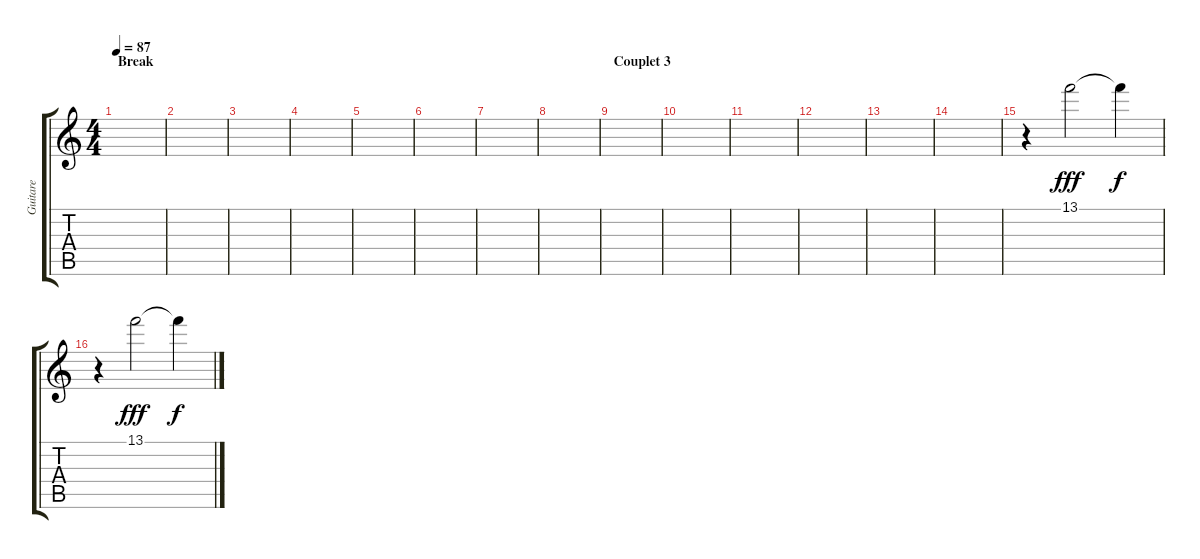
\track ("Guitare" "Guitare") {instrument electricguitarclean}
\staff {score tabs}
\tuning (E4 B3 G3 D3 A2 E2) {hide}
\ts (4 4)
\section ("" "Break")
\tempo 87
\clef g2
\ks c
|
|
|
|
|
|
|
|
\section ("" "Couplet 3")
|
|
|
|
|
|
r.4 13.1.2{dy fff} 13.1{t}.4{dy f} |
r.4 13.1.2{dy fff} 13.1{t}.4{dy f}
